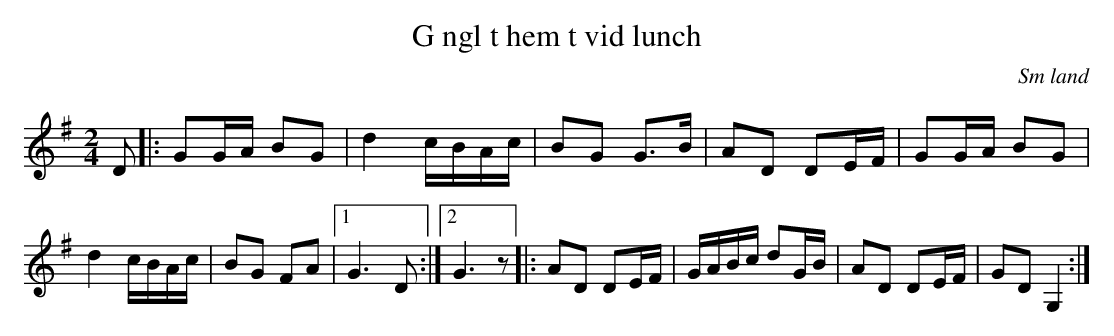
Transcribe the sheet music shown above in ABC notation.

X:1
T:G ngl t hem t vid lunch
O:Sm land
M:2/4
L:1/8
K:G
D|: GG/2A/2 BG | d2 c/2B/2A/2c/2 | BG G3/2B/2 | AD DE/2F/2 | GG/2A/2 BG | d2 c/2B/2A/2c/2 | BG FA |1 G3 D :|2 G3 z |: AD DE/2F/2 | G/2A/2B/2c/2 dG/2B/2 | AD DE/2F/2 | GD G,2 :|
